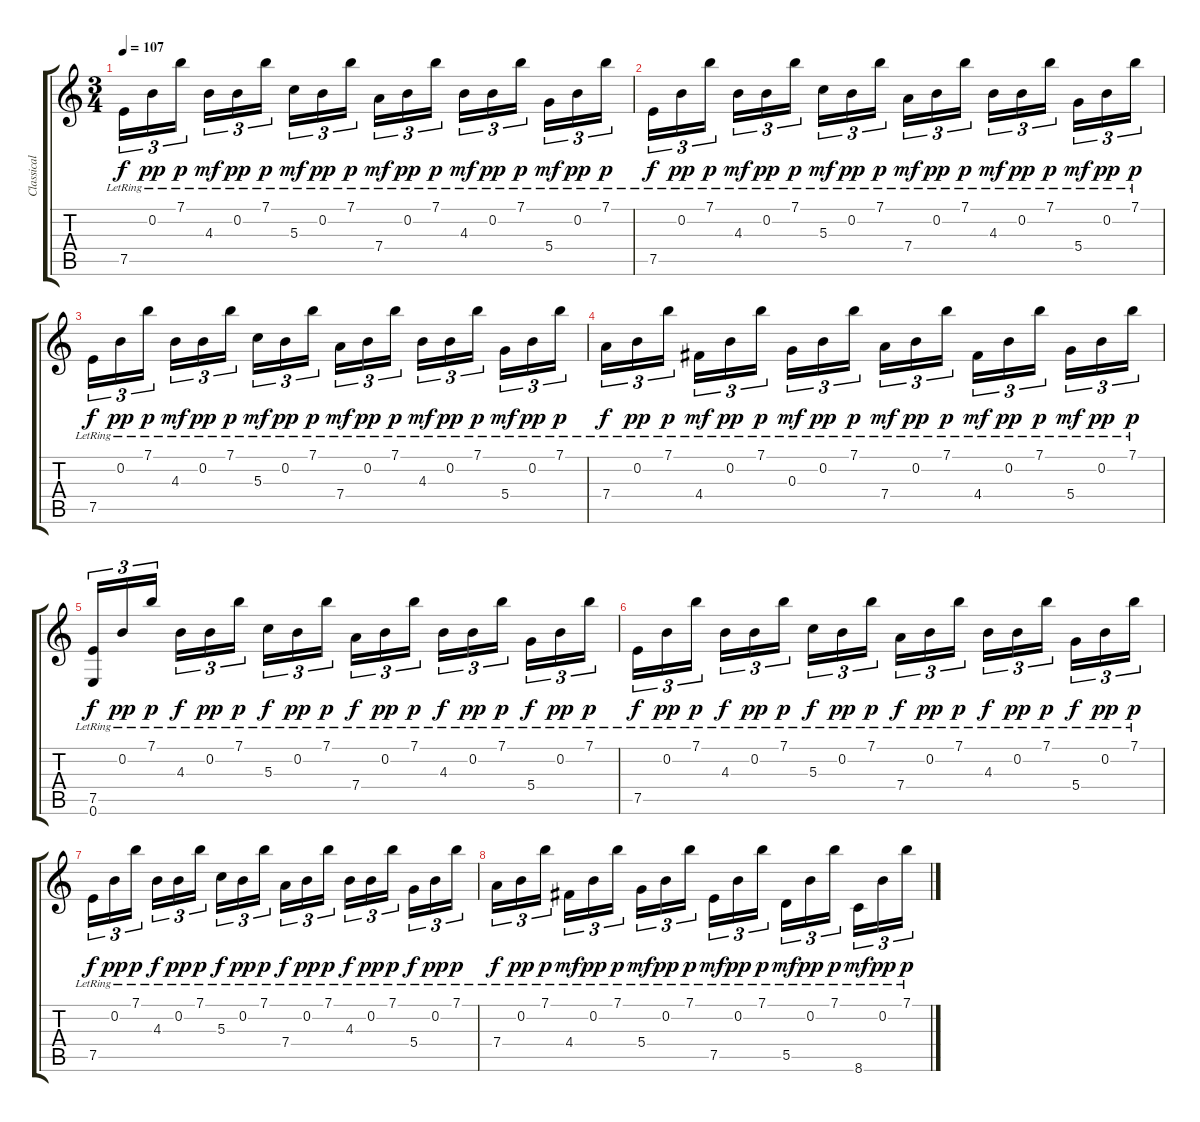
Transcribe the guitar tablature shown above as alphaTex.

\track ("Classical Guitar" "Classical ") {instrument acousticguitarnylon}
\staff {score tabs}
\tuning (E4 B3 G3 D3 A2 E2) {hide}
\ts (3 4)
\tempo 107
\clef g2
\ks c
7.5{lr}.16{tu (3 2) dy f} 0.2{lr}.16{tu (3 2) dy pp} 7.1{lr}.16{tu (3 2) dy p} 4.3{lr}.16{tu (3 2) dy mf} 0.2{lr}.16{tu (3 2) dy pp} 7.1{lr}.16{tu (3 2) dy p} 5.3{lr}.16{tu (3 2) dy mf} 0.2{lr}.16{tu (3 2) dy pp} 7.1{lr}.16{tu (3 2) dy p} 7.4{lr}.16{tu (3 2) dy mf} 0.2{lr}.16{tu (3 2) dy pp} 7.1{lr}.16{tu (3 2) dy p} 4.3{lr}.16{tu (3 2) dy mf} 0.2{lr}.16{tu (3 2) dy pp} 7.1{lr}.16{tu (3 2) dy p} 5.4{lr}.16{tu (3 2) dy mf} 0.2{lr}.16{tu (3 2) dy pp} 7.1{lr}.16{tu (3 2) dy p} |
7.5{lr}.16{tu (3 2) dy f} 0.2{lr}.16{tu (3 2) dy pp} 7.1{lr}.16{tu (3 2) dy p} 4.3{lr}.16{tu (3 2) dy mf} 0.2{lr}.16{tu (3 2) dy pp} 7.1{lr}.16{tu (3 2) dy p} 5.3{lr}.16{tu (3 2) dy mf} 0.2{lr}.16{tu (3 2) dy pp} 7.1{lr}.16{tu (3 2) dy p} 7.4{lr}.16{tu (3 2) dy mf} 0.2{lr}.16{tu (3 2) dy pp} 7.1{lr}.16{tu (3 2) dy p} 4.3{lr}.16{tu (3 2) dy mf} 0.2{lr}.16{tu (3 2) dy pp} 7.1{lr}.16{tu (3 2) dy p} 5.4{lr}.16{tu (3 2) dy mf} 0.2{lr}.16{tu (3 2) dy pp} 7.1{lr}.16{tu (3 2) dy p} |
7.5{lr}.16{tu (3 2) dy f} 0.2{lr}.16{tu (3 2) dy pp} 7.1{lr}.16{tu (3 2) dy p} 4.3{lr}.16{tu (3 2) dy mf} 0.2{lr}.16{tu (3 2) dy pp} 7.1{lr}.16{tu (3 2) dy p} 5.3{lr}.16{tu (3 2) dy mf} 0.2{lr}.16{tu (3 2) dy pp} 7.1{lr}.16{tu (3 2) dy p} 7.4{lr}.16{tu (3 2) dy mf} 0.2{lr}.16{tu (3 2) dy pp} 7.1{lr}.16{tu (3 2) dy p} 4.3{lr}.16{tu (3 2) dy mf} 0.2{lr}.16{tu (3 2) dy pp} 7.1{lr}.16{tu (3 2) dy p} 5.4{lr}.16{tu (3 2) dy mf} 0.2{lr}.16{tu (3 2) dy pp} 7.1{lr}.16{tu (3 2) dy p} |
7.4{lr}.16{tu (3 2) dy f} 0.2{lr}.16{tu (3 2) dy pp} 7.1{lr}.16{tu (3 2) dy p} 4.4{lr}.16{tu (3 2) dy mf} 0.2{lr}.16{tu (3 2) dy pp} 7.1{lr}.16{tu (3 2) dy p} 0.3{lr}.16{tu (3 2) dy mf} 0.2{lr}.16{tu (3 2) dy pp} 7.1{lr}.16{tu (3 2) dy p} 7.4{lr}.16{tu (3 2) dy mf} 0.2{lr}.16{tu (3 2) dy pp} 7.1{lr}.16{tu (3 2) dy p} 4.4{lr}.16{tu (3 2) dy mf} 0.2{lr}.16{tu (3 2) dy pp} 7.1{lr}.16{tu (3 2) dy p} 5.4{lr}.16{tu (3 2) dy mf} 0.2{lr}.16{tu (3 2) dy pp} 7.1{lr}.16{tu (3 2) dy p} |
(7.5{lr} 0.6{lr}).16{tu (3 2) dy f} 0.2{lr}.16{tu (3 2) dy pp} 7.1{lr}.16{tu (3 2) dy p} 4.3{lr}.16{tu (3 2) dy f} 0.2{lr}.16{tu (3 2) dy pp} 7.1{lr}.16{tu (3 2) dy p} 5.3{lr}.16{tu (3 2) dy f} 0.2{lr}.16{tu (3 2) dy pp} 7.1{lr}.16{tu (3 2) dy p} 7.4{lr}.16{tu (3 2) dy f} 0.2{lr}.16{tu (3 2) dy pp} 7.1{lr}.16{tu (3 2) dy p} 4.3{lr}.16{tu (3 2) dy f} 0.2{lr}.16{tu (3 2) dy pp} 7.1{lr}.16{tu (3 2) dy p} 5.4{lr}.16{tu (3 2) dy f} 0.2{lr}.16{tu (3 2) dy pp} 7.1{lr}.16{tu (3 2) dy p} |
7.5{lr}.16{tu (3 2) dy f} 0.2{lr}.16{tu (3 2) dy pp} 7.1{lr}.16{tu (3 2) dy p} 4.3{lr}.16{tu (3 2) dy f} 0.2{lr}.16{tu (3 2) dy pp} 7.1{lr}.16{tu (3 2) dy p} 5.3{lr}.16{tu (3 2) dy f} 0.2{lr}.16{tu (3 2) dy pp} 7.1{lr}.16{tu (3 2) dy p} 7.4{lr}.16{tu (3 2) dy f} 0.2{lr}.16{tu (3 2) dy pp} 7.1{lr}.16{tu (3 2) dy p} 4.3{lr}.16{tu (3 2) dy f} 0.2{lr}.16{tu (3 2) dy pp} 7.1{lr}.16{tu (3 2) dy p} 5.4{lr}.16{tu (3 2) dy f} 0.2{lr}.16{tu (3 2) dy pp} 7.1{lr}.16{tu (3 2) dy p} |
7.5{lr}.16{tu (3 2) dy f} 0.2{lr}.16{tu (3 2) dy pp} 7.1{lr}.16{tu (3 2) dy p} 4.3{lr}.16{tu (3 2) dy f} 0.2{lr}.16{tu (3 2) dy pp} 7.1{lr}.16{tu (3 2) dy p} 5.3{lr}.16{tu (3 2) dy f} 0.2{lr}.16{tu (3 2) dy pp} 7.1{lr}.16{tu (3 2) dy p} 7.4{lr}.16{tu (3 2) dy f} 0.2{lr}.16{tu (3 2) dy pp} 7.1{lr}.16{tu (3 2) dy p} 4.3{lr}.16{tu (3 2) dy f} 0.2{lr}.16{tu (3 2) dy pp} 7.1{lr}.16{tu (3 2) dy p} 5.4{lr}.16{tu (3 2) dy f} 0.2{lr}.16{tu (3 2) dy pp} 7.1{lr}.16{tu (3 2) dy p} |
7.4{lr}.16{tu (3 2) dy f} 0.2{lr}.16{tu (3 2) dy pp} 7.1{lr}.16{tu (3 2) dy p} 4.4{lr}.16{tu (3 2) dy mf} 0.2{lr}.16{tu (3 2) dy pp} 7.1{lr}.16{tu (3 2) dy p} 5.4{lr}.16{tu (3 2) dy mf} 0.2{lr}.16{tu (3 2) dy pp} 7.1{lr}.16{tu (3 2) dy p} 7.5{lr}.16{tu (3 2) dy mf} 0.2{lr}.16{tu (3 2) dy pp} 7.1{lr}.16{tu (3 2) dy p} 5.5{lr}.16{tu (3 2) dy mf} 0.2{lr}.16{tu (3 2) dy pp} 7.1{lr}.16{tu (3 2) dy p} 8.6{lr}.16{tu (3 2) dy mf} 0.2{lr}.16{tu (3 2) dy pp} 7.1{lr}.16{tu (3 2) dy p}
